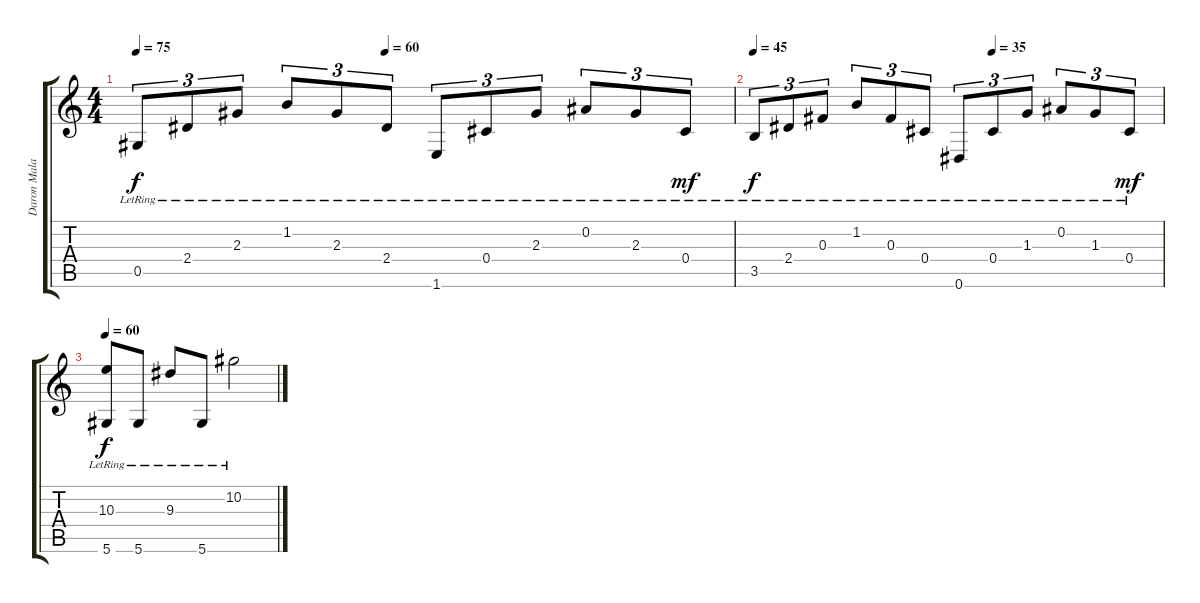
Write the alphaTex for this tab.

\track ("Daron Malakian (Clean Guitar)" "Daron Mala") {instrument electricguitarclean}
\staff {score tabs}
\tuning (Eb4 Bb3 Gb3 Db3 Ab2 Eb2) {hide}
\ts (4 4)
\tempo 75
\tempo (60 0.4166666666666667)
\clef g2
\ks c
0.5{lr}.8{tu (3 2) dy f} 2.4{lr}.8{tu (3 2)} 2.3{lr}.8{tu (3 2)} 1.2{lr}.8{tu (3 2)} 2.3{lr}.8{tu (3 2)} 2.4{lr}.8{tu (3 2)} 1.6{lr}.8{tu (3 2)} 0.4{lr}.8{tu (3 2)} 2.3{lr}.8{tu (3 2)} 0.2{lr}.8{tu (3 2)} 2.3{lr}.8{tu (3 2)} 0.4{lr}.8{tu (3 2) dy mf} |
\tempo 45
\tempo (35 0.5833333333333334)
3.5{lr}.8{tu (3 2) dy f} 2.4{lr}.8{tu (3 2)} 0.3{lr}.8{tu (3 2)} 1.2{lr}.8{tu (3 2)} 0.3{lr}.8{tu (3 2)} 0.4{lr}.8{tu (3 2)} 0.6{lr}.8{tu (3 2)} 0.4{lr}.8{tu (3 2)} 1.3{lr}.8{tu (3 2)} 0.2{lr}.8{tu (3 2)} 1.3{lr}.8{tu (3 2)} 0.4{lr}.8{tu (3 2) dy mf} |
\tempo 60
(10.3{lr} 5.6{lr}).8{dy f} 5.6{lr}.8 9.3{lr}.8 5.6{lr}.8 10.2{lr}.2
